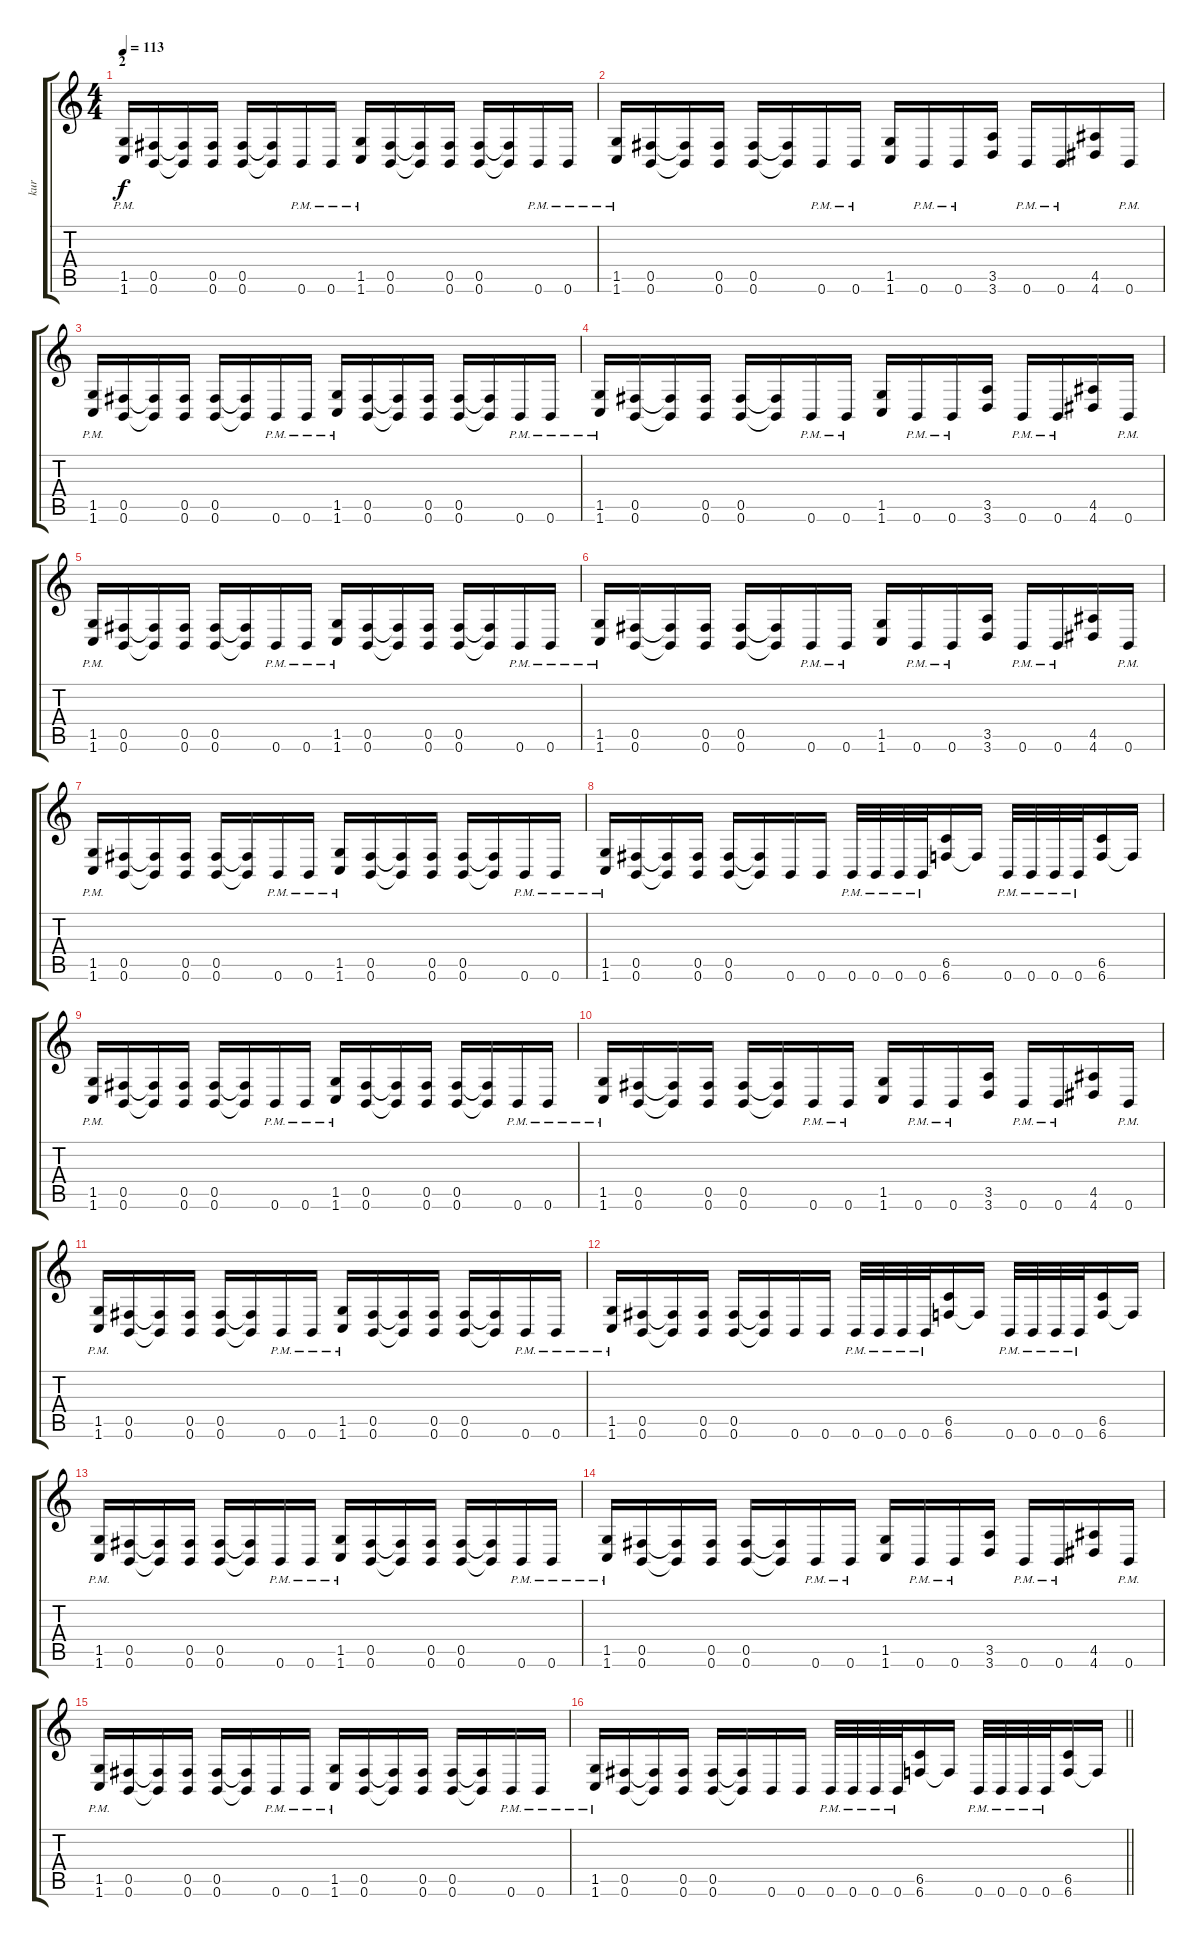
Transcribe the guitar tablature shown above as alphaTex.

\track ("kur" "kur") {instrument distortionguitar}
\staff {score tabs}
\tuning (Db4 Ab3 E3 B2 Gb2 B1) {hide}
\ts (4 4)
\section ("" "2")
\tempo 113
\clef g2
\ks c
(1.5 1.6{pm}).16{dy f} (0.5 0.6).16 (0.5{t} 0.6{t}).16 (0.5 0.6).16 (0.5 0.6).16 (0.5{t} 0.6{t}).16 0.6{pm}.16 0.6{pm}.16 (1.5 1.6{pm}).16 (0.5 0.6).16 (0.5{t} 0.6{t}).16 (0.5 0.6).16 (0.5 0.6).16 (0.5{t} 0.6{t}).16 0.6{pm}.16 0.6{pm}.16 |
(1.5 1.6{pm}).16 (0.5 0.6).16 (0.5{t} 0.6{t}).16 (0.5 0.6).16 (0.5 0.6).16 (0.5{t} 0.6{t}).16 0.6{pm}.16 0.6{pm}.16 (1.5 1.6).16 0.6{pm}.16 0.6{pm}.16 (3.5 3.6).16 0.6{pm}.16 0.6{pm}.16 (4.5 4.6).16 0.6{pm}.16 |
(1.5 1.6{pm}).16 (0.5 0.6).16 (0.5{t} 0.6{t}).16 (0.5 0.6).16 (0.5 0.6).16 (0.5{t} 0.6{t}).16 0.6{pm}.16 0.6{pm}.16 (1.5 1.6{pm}).16 (0.5 0.6).16 (0.5{t} 0.6{t}).16 (0.5 0.6).16 (0.5 0.6).16 (0.5{t} 0.6{t}).16 0.6{pm}.16 0.6{pm}.16 |
(1.5 1.6{pm}).16 (0.5 0.6).16 (0.5{t} 0.6{t}).16 (0.5 0.6).16 (0.5 0.6).16 (0.5{t} 0.6{t}).16 0.6{pm}.16 0.6{pm}.16 (1.5 1.6).16 0.6{pm}.16 0.6{pm}.16 (3.5 3.6).16 0.6{pm}.16 0.6{pm}.16 (4.5 4.6).16 0.6{pm}.16 |
(1.5 1.6{pm}).16 (0.5 0.6).16 (0.5{t} 0.6{t}).16 (0.5 0.6).16 (0.5 0.6).16 (0.5{t} 0.6{t}).16 0.6{pm}.16 0.6{pm}.16 (1.5 1.6{pm}).16 (0.5 0.6).16 (0.5{t} 0.6{t}).16 (0.5 0.6).16 (0.5 0.6).16 (0.5{t} 0.6{t}).16 0.6{pm}.16 0.6{pm}.16 |
(1.5 1.6{pm}).16 (0.5 0.6).16 (0.5{t} 0.6{t}).16 (0.5 0.6).16 (0.5 0.6).16 (0.5{t} 0.6{t}).16 0.6{pm}.16 0.6{pm}.16 (1.5 1.6).16 0.6{pm}.16 0.6{pm}.16 (3.5 3.6).16 0.6{pm}.16 0.6{pm}.16 (4.5 4.6).16 0.6{pm}.16 |
(1.5 1.6{pm}).16 (0.5 0.6).16 (0.5{t} 0.6{t}).16 (0.5 0.6).16 (0.5 0.6).16 (0.5{t} 0.6{t}).16 0.6{pm}.16 0.6{pm}.16 (1.5 1.6{pm}).16 (0.5 0.6).16 (0.5{t} 0.6{t}).16 (0.5 0.6).16 (0.5 0.6).16 (0.5{t} 0.6{t}).16 0.6{pm}.16 0.6{pm}.16 |
(1.5 1.6{pm}).16 (0.5 0.6).16 (0.5{t} 0.6{t}).16 (0.5 0.6).16 (0.5 0.6).16 (0.5{t} 0.6{t}).16 0.6.16 0.6.16 0.6{pm}.32 0.6{pm}.32 0.6{pm}.32 0.6{pm}.32 (6.5 6.6).16 6.6{t}.16 0.6{pm}.32 0.6{pm}.32 0.6{pm}.32 0.6{pm}.32 (6.5 6.6).16 6.6{t}.16 |
(1.5 1.6{pm}).16 (0.5 0.6).16 (0.5{t} 0.6{t}).16 (0.5 0.6).16 (0.5 0.6).16 (0.5{t} 0.6{t}).16 0.6{pm}.16 0.6{pm}.16 (1.5 1.6{pm}).16 (0.5 0.6).16 (0.5{t} 0.6{t}).16 (0.5 0.6).16 (0.5 0.6).16 (0.5{t} 0.6{t}).16 0.6{pm}.16 0.6{pm}.16 |
(1.5 1.6{pm}).16 (0.5 0.6).16 (0.5{t} 0.6{t}).16 (0.5 0.6).16 (0.5 0.6).16 (0.5{t} 0.6{t}).16 0.6{pm}.16 0.6{pm}.16 (1.5 1.6).16 0.6{pm}.16 0.6{pm}.16 (3.5 3.6).16 0.6{pm}.16 0.6{pm}.16 (4.5 4.6).16 0.6{pm}.16 |
(1.5 1.6{pm}).16 (0.5 0.6).16 (0.5{t} 0.6{t}).16 (0.5 0.6).16 (0.5 0.6).16 (0.5{t} 0.6{t}).16 0.6{pm}.16 0.6{pm}.16 (1.5 1.6{pm}).16 (0.5 0.6).16 (0.5{t} 0.6{t}).16 (0.5 0.6).16 (0.5 0.6).16 (0.5{t} 0.6{t}).16 0.6{pm}.16 0.6{pm}.16 |
(1.5 1.6{pm}).16 (0.5 0.6).16 (0.5{t} 0.6{t}).16 (0.5 0.6).16 (0.5 0.6).16 (0.5{t} 0.6{t}).16 0.6.16 0.6.16 0.6{pm}.32 0.6{pm}.32 0.6{pm}.32 0.6{pm}.32 (6.5 6.6).16 6.6{t}.16 0.6{pm}.32 0.6{pm}.32 0.6{pm}.32 0.6{pm}.32 (6.5 6.6).16 6.6{t}.16 |
(1.5 1.6{pm}).16 (0.5 0.6).16 (0.5{t} 0.6{t}).16 (0.5 0.6).16 (0.5 0.6).16 (0.5{t} 0.6{t}).16 0.6{pm}.16 0.6{pm}.16 (1.5 1.6{pm}).16 (0.5 0.6).16 (0.5{t} 0.6{t}).16 (0.5 0.6).16 (0.5 0.6).16 (0.5{t} 0.6{t}).16 0.6{pm}.16 0.6{pm}.16 |
(1.5 1.6{pm}).16 (0.5 0.6).16 (0.5{t} 0.6{t}).16 (0.5 0.6).16 (0.5 0.6).16 (0.5{t} 0.6{t}).16 0.6{pm}.16 0.6{pm}.16 (1.5 1.6).16 0.6{pm}.16 0.6{pm}.16 (3.5 3.6).16 0.6{pm}.16 0.6{pm}.16 (4.5 4.6).16 0.6{pm}.16 |
(1.5 1.6{pm}).16 (0.5 0.6).16 (0.5{t} 0.6{t}).16 (0.5 0.6).16 (0.5 0.6).16 (0.5{t} 0.6{t}).16 0.6{pm}.16 0.6{pm}.16 (1.5 1.6{pm}).16 (0.5 0.6).16 (0.5{t} 0.6{t}).16 (0.5 0.6).16 (0.5 0.6).16 (0.5{t} 0.6{t}).16 0.6{pm}.16 0.6{pm}.16 |
\barLineRight lightlight
(1.5 1.6{pm}).16 (0.5 0.6).16 (0.5{t} 0.6{t}).16 (0.5 0.6).16 (0.5 0.6).16 (0.5{t} 0.6{t}).16 0.6.16 0.6.16 0.6{pm}.32 0.6{pm}.32 0.6{pm}.32 0.6{pm}.32 (6.5 6.6).16 6.6{t}.16 0.6{pm}.32 0.6{pm}.32 0.6{pm}.32 0.6{pm}.32 (6.5 6.6).16 6.6{t}.16
